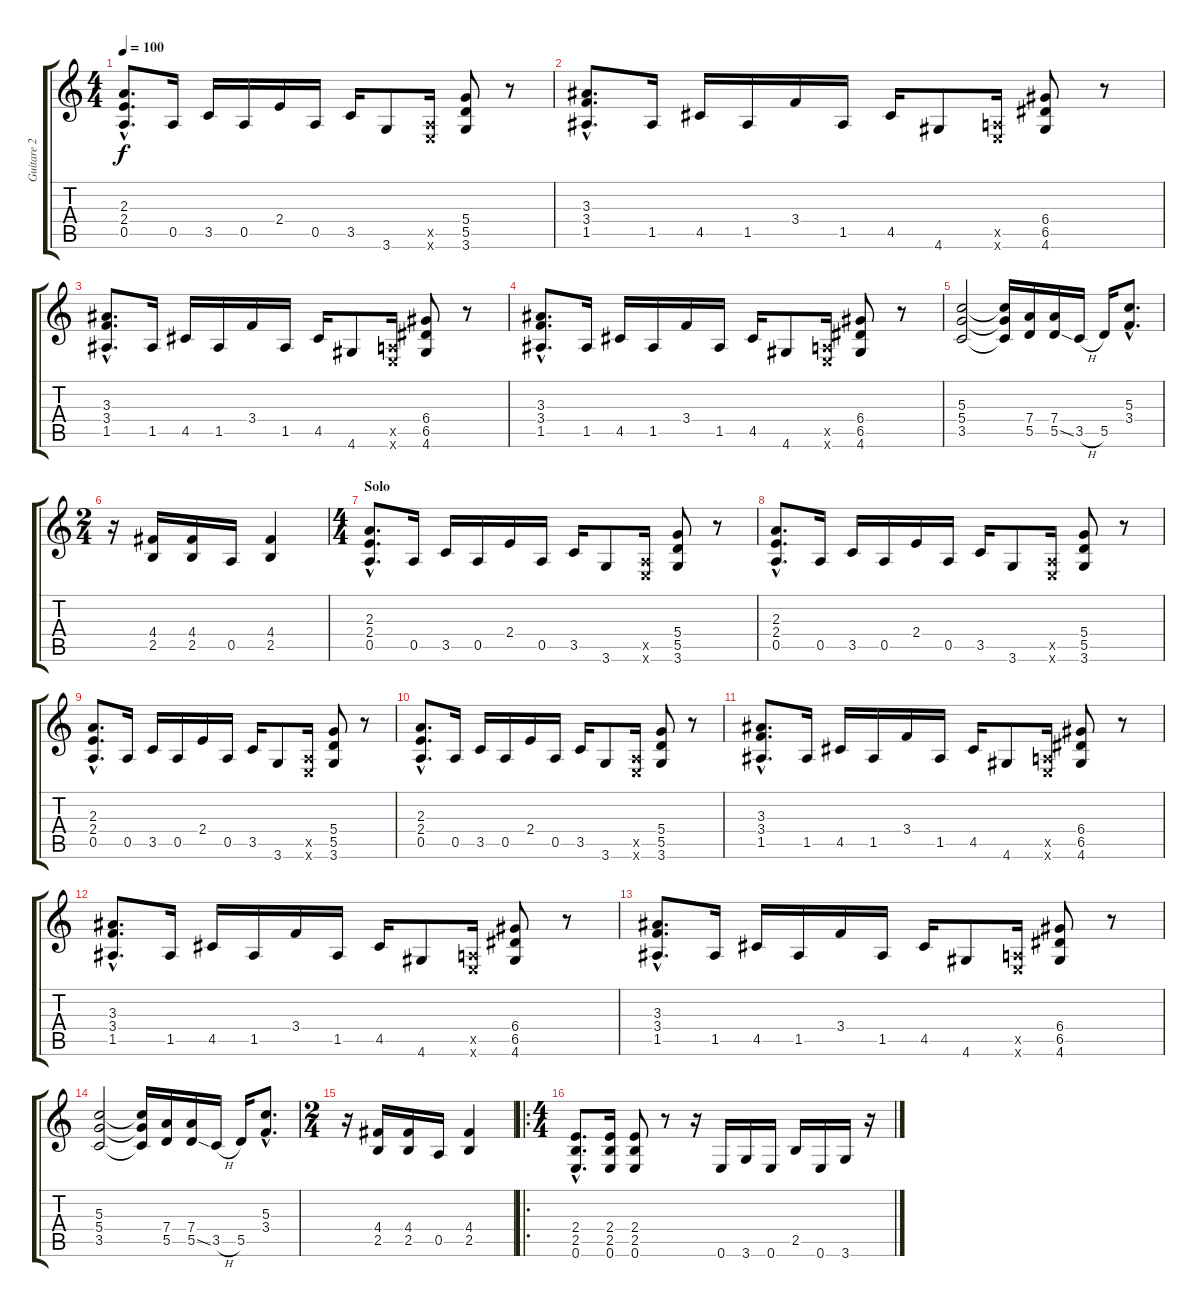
\track ("Guitare 2" "Guitare 2") {instrument overdrivenguitar}
\staff {score tabs}
\tuning (E4 B3 G3 D3 A2 E2) {hide}
\ts (4 4)
\tempo 100
\clef g2
\ks c
(2.3{hac} 2.4{hac} 0.5{hac}).8{d dy f} 0.5.16 3.5.16 0.5.16 2.4.16 0.5.16 3.5.16 3.6.8 (0.5{x} 0.6{x}).16 (5.4 5.5 3.6).8 r.8 |
(3.3{hac} 3.4{hac} 1.5{hac}).8{d} 1.5.16 4.5.16 1.5.16 3.4.16 1.5.16 4.5.16 4.6.8 (0.5{x} 0.6{x}).16 (6.4 6.5 4.6).8 r.8 |
(3.3{hac} 3.4{hac} 1.5{hac}).8{d} 1.5.16 4.5.16 1.5.16 3.4.16 1.5.16 4.5.16 4.6.8 (0.5{x} 0.6{x}).16 (6.4 6.5 4.6).8 r.8 |
(3.3{hac} 3.4{hac} 1.5{hac}).8{d} 1.5.16 4.5.16 1.5.16 3.4.16 1.5.16 4.5.16 4.6.8 (0.5{x} 0.6{x}).16 (6.4 6.5 4.6).8 r.8 |
(5.3 5.4 3.5).2 (5.3{t} 5.4{t} 3.5{t}).16 (7.4 5.5).16 (7.4 5.5{ss}).16 3.5{h}.16 5.5.16 (5.3{hac} 3.4{hac}).8{d} |
\ts (2 4)
r.16 (4.4 2.5).16 (4.4 2.5).16 0.5.16 (4.4 2.5).4 |
\ts (4 4)
\section ("" "Solo")
(2.3{hac} 2.4{hac} 0.5{hac}).8{d} 0.5.16 3.5.16 0.5.16 2.4.16 0.5.16 3.5.16 3.6.8 (0.5{x} 0.6{x}).16 (5.4 5.5 3.6).8 r.8 |
(2.3{hac} 2.4{hac} 0.5{hac}).8{d} 0.5.16 3.5.16 0.5.16 2.4.16 0.5.16 3.5.16 3.6.8 (0.5{x} 0.6{x}).16 (5.4 5.5 3.6).8 r.8 |
(2.3{hac} 2.4{hac} 0.5{hac}).8{d} 0.5.16 3.5.16 0.5.16 2.4.16 0.5.16 3.5.16 3.6.8 (0.5{x} 0.6{x}).16 (5.4 5.5 3.6).8 r.8 |
(2.3{hac} 2.4{hac} 0.5{hac}).8{d} 0.5.16 3.5.16 0.5.16 2.4.16 0.5.16 3.5.16 3.6.8 (0.5{x} 0.6{x}).16 (5.4 5.5 3.6).8 r.8 |
(3.3{hac} 3.4{hac} 1.5{hac}).8{d} 1.5.16 4.5.16 1.5.16 3.4.16 1.5.16 4.5.16 4.6.8 (0.5{x} 0.6{x}).16 (6.4 6.5 4.6).8 r.8 |
(3.3{hac} 3.4{hac} 1.5{hac}).8{d} 1.5.16 4.5.16 1.5.16 3.4.16 1.5.16 4.5.16 4.6.8 (0.5{x} 0.6{x}).16 (6.4 6.5 4.6).8 r.8 |
(3.3{hac} 3.4{hac} 1.5{hac}).8{d} 1.5.16 4.5.16 1.5.16 3.4.16 1.5.16 4.5.16 4.6.8 (0.5{x} 0.6{x}).16 (6.4 6.5 4.6).8 r.8 |
(5.3 5.4 3.5).2 (5.3{t} 5.4{t} 3.5{t}).16 (7.4 5.5).16 (7.4 5.5{ss}).16 3.5{h}.16 5.5.16 (5.3{hac} 3.4{hac}).8{d} |
\ts (2 4)
r.16 (4.4 2.5).16 (4.4 2.5).16 0.5.16 (4.4 2.5).4 |
\ro
\ts (4 4)
(2.4{hac} 2.5{hac} 0.6{hac}).8{d} (2.4 2.5 0.6).16 (2.4 2.5 0.6).8 r.8 r.16 0.6.16 3.6.16 0.6.16 2.5.16 0.6.16 3.6.16 r.16
